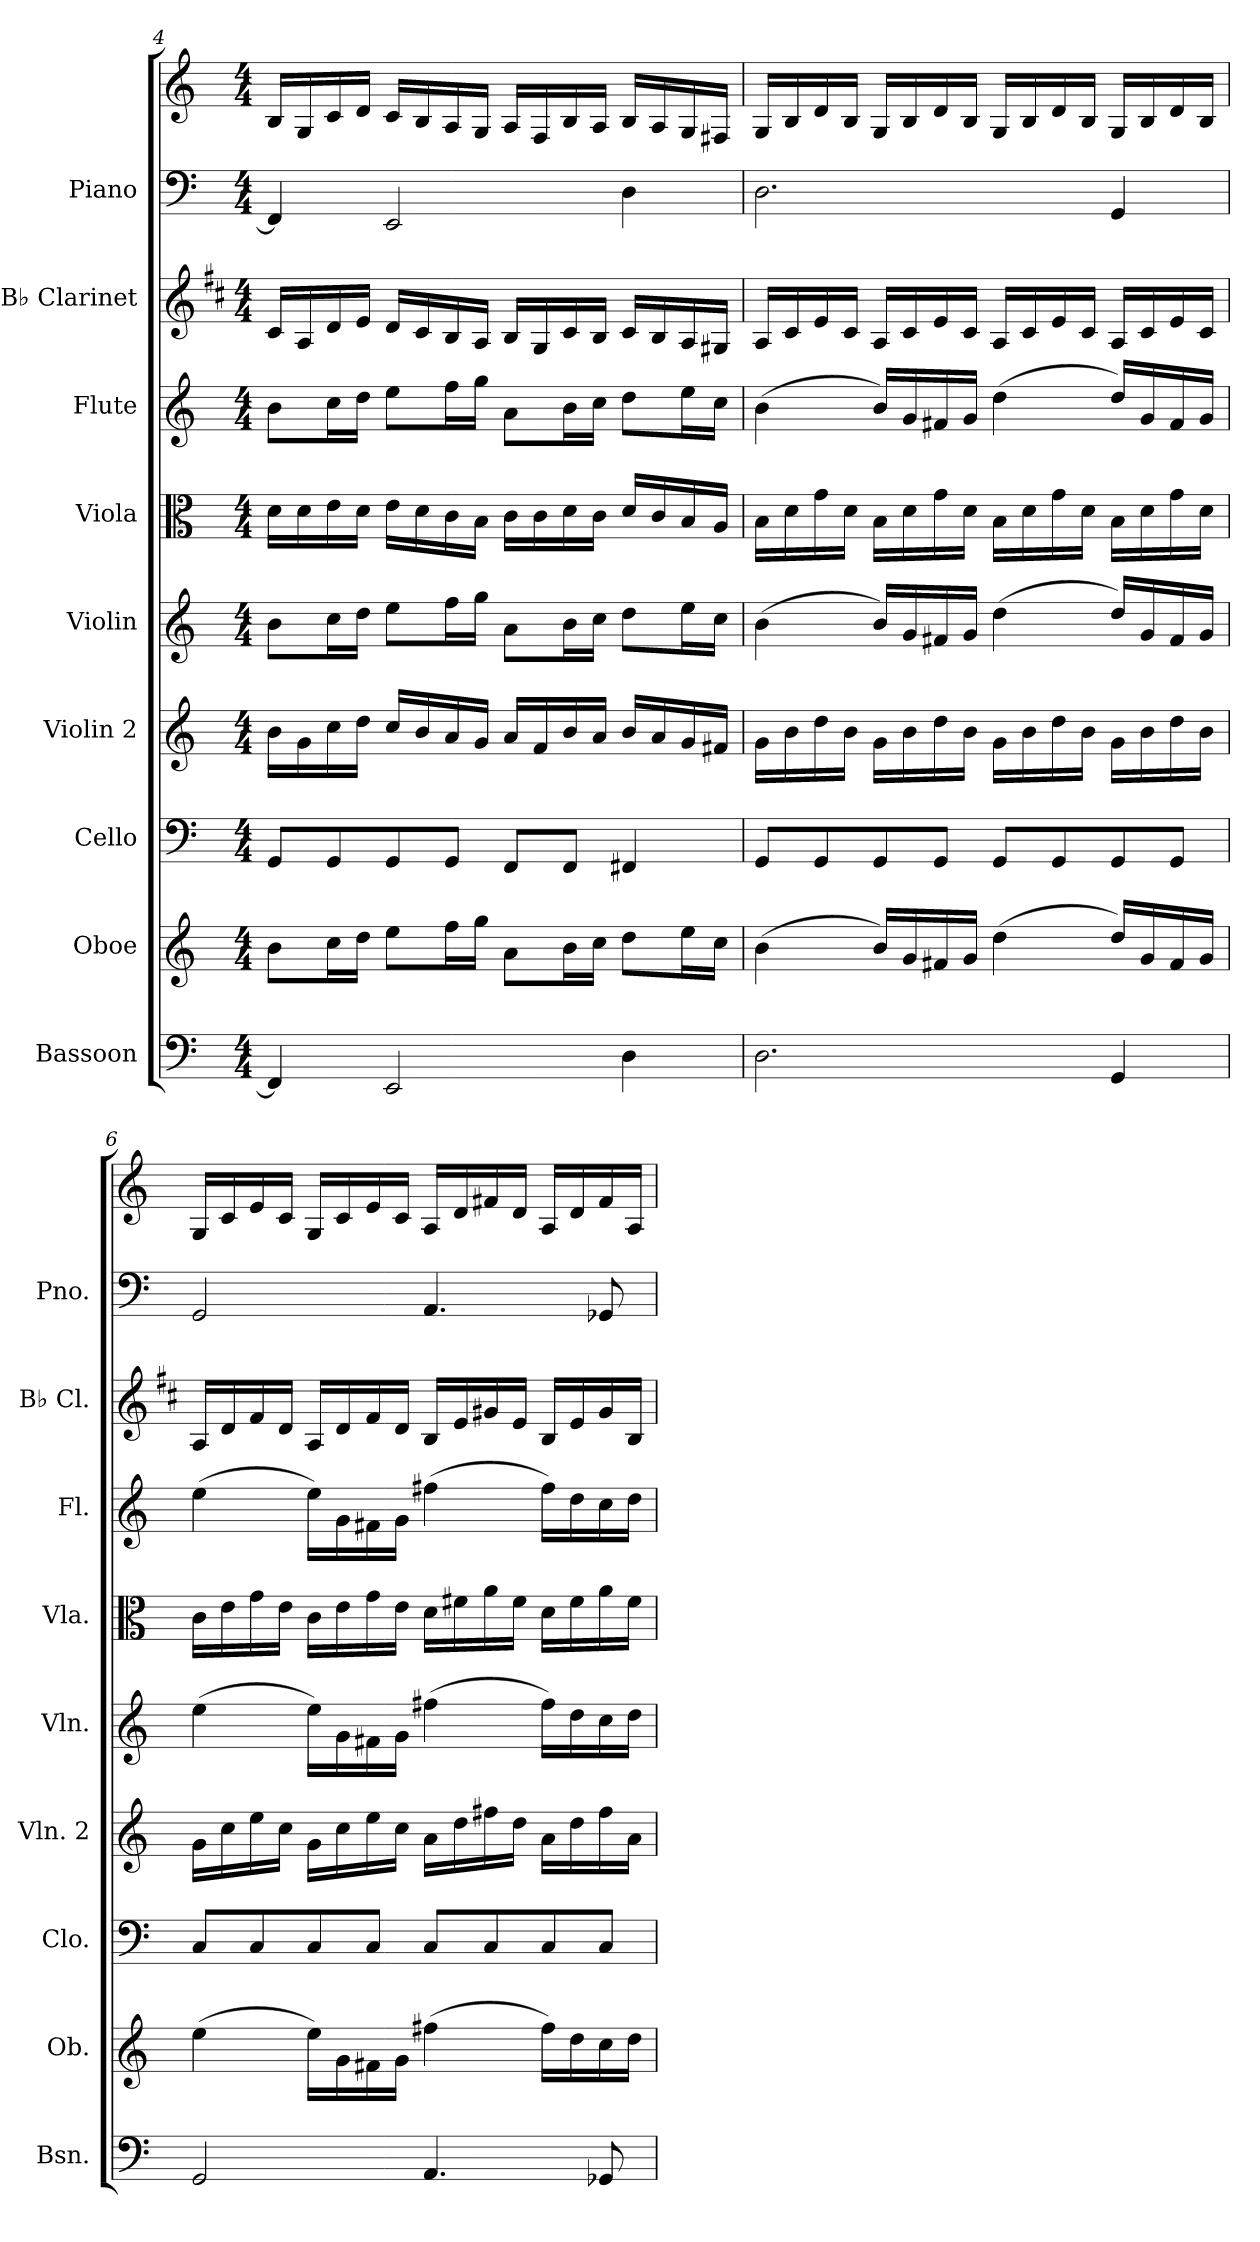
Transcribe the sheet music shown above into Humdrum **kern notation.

**kern	**kern	**kern	**kern	**kern	**kern	**kern	**kern	**kern	**kern
*part9	*part8	*part7	*part6	*part5	*part4	*part3	*part2	*part1	*part1
*staff10	*staff9	*staff8	*staff7	*staff6	*staff5	*staff4	*staff3	*staff2	*staff1
*I"Bassoon	*I"Oboe	*I"Cello	*I"Violin 2	*I"Violin	*I"Viola	*I"Flute	*I"B♭ Clarinet	*I"Piano	*
*I'Bsn.	*I'Ob.	*I'Clo.	*I'Vln. 2	*I'Vln.	*I'Vla.	*I'Fl.	*I'B♭ Cl.	*I'Pno.	*
*clefF4	*clefG2	*clefF4	*clefG2	*clefG2	*clefC3	*clefG2	*clefG2	*clefF4	*clefG2
*	*	*	*	*	*	*	*ITrd1c2	*	*
*k[]	*k[]	*k[]	*k[]	*k[]	*k[]	*k[]	*k[]	*k[]	*k[]
*M4/4	*M4/4	*M4/4	*M4/4	*M4/4	*M4/4	*M4/4	*M4/4	*M4/4	*M4/4
=4	=4	=4	=4	=4	=4	=4	=4	=4	=4
4FF/]	8b\L	8GG/L	16b\LL	8b\L	16d\LL	8b\L	16B/LL	4FF/]	16B/LL
.	.	.	16g\	.	16d\	.	16G/	.	16G/
.	16cc\L	8GG/	16cc\	16cc\L	16e\	16cc\L	16c/	.	16c/
.	16dd\JJ	.	16dd\JJ	16dd\JJ	16d\JJ	16dd\JJ	16d/JJ	.	16d/JJ
2EE/	8ee\L	8GG/	16cc/LL	8ee\L	16e\LL	8ee\L	16c/LL	2EE/	16c/LL
.	.	.	16b/	.	16d\	.	16B/	.	16B/
.	16ff\L	8GG/J	16a/	16ff\L	16c\	16ff\L	16A/	.	16A/
.	16gg\JJ	.	16g/JJ	16gg\JJ	16B\JJ	16gg\JJ	16G/JJ	.	16G/JJ
.	8a\L	8FF/L	16a/LL	8a\L	16c\LL	8a\L	16A/LL	.	16A/LL
.	.	.	16f/	.	16c\	.	16F/	.	16F/
.	16b\L	8FF/J	16b/	16b\L	16d\	16b\L	16B/	.	16B/
.	16cc\JJ	.	16a/JJ	16cc\JJ	16c\JJ	16cc\JJ	16A/JJ	.	16A/JJ
4D\	8dd\L	4FF#X/	16b/LL	8dd\L	16d/LL	8dd\L	16B/LL	4D\	16B/LL
.	.	.	16a/	.	16c/	.	16A/	.	16A/
.	16ee\L	.	16g/	16ee\L	16B/	16ee\L	16G/	.	16G/
.	16cc\JJ	.	16f#X/JJ	16cc\JJ	16A/JJ	16cc\JJ	16F#X/JJ	.	16F#X/JJ
!!LO:PB:g=z
=5	=5	=5	=5	=5	=5	=5	=5	=5	=5
2.D\	(>4b\	8GG/L	16g\LL	(>4b\	16B\LL	(>4b\	16G/LL	2.D\	16G/LL
.	.	.	16b\	.	16d\	.	16B/	.	16B/
.	.	8GG/	16dd\	.	16g\	.	16d/	.	16d/
.	.	.	16b\JJ	.	16d\JJ	.	16B/JJ	.	16B/JJ
.	16b/LL)	8GG/	16g\LL	16b/LL)	16B\LL	16b/LL)	16G/LL	.	16G/LL
.	16g/	.	16b\	16g/	16d\	16g/	16B/	.	16B/
.	16f#X/	8GG/J	16dd\	16f#X/	16g\	16f#X/	16d/	.	16d/
.	16g/JJ	.	16b\JJ	16g/JJ	16d\JJ	16g/JJ	16B/JJ	.	16B/JJ
.	(>4dd\	8GG/L	16g\LL	(>4dd\	16B\LL	(>4dd\	16G/LL	.	16G/LL
.	.	.	16b\	.	16d\	.	16B/	.	16B/
.	.	8GG/	16dd\	.	16g\	.	16d/	.	16d/
.	.	.	16b\JJ	.	16d\JJ	.	16B/JJ	.	16B/JJ
4GG/	16dd/LL)	8GG/	16g\LL	16dd/LL)	16B\LL	16dd/LL)	16G/LL	4GG/	16G/LL
.	16g/	.	16b\	16g/	16d\	16g/	16B/	.	16B/
.	16f#/	8GG/J	16dd\	16f#/	16g\	16f#/	16d/	.	16d/
.	16g/JJ	.	16b\JJ	16g/JJ	16d\JJ	16g/JJ	16B/JJ	.	16B/JJ
=6	=6	=6	=6	=6	=6	=6	=6	=6	=6
2GG/	(>4ee\	8C/L	16g\LL	(>4ee\	16c\LL	(>4ee\	16G/LL	2GG/	16G/LL
.	.	.	16cc\	.	16e\	.	16c/	.	16c/
.	.	8C/	16ee\	.	16g\	.	16e/	.	16e/
.	.	.	16cc\JJ	.	16e\JJ	.	16c/JJ	.	16c/JJ
.	16ee\LL)	8C/	16g\LL	16ee\LL)	16c\LL	16ee\LL)	16G/LL	.	16G/LL
.	16g\	.	16cc\	16g\	16e\	16g\	16c/	.	16c/
.	16f#X\	8C/J	16ee\	16f#X\	16g\	16f#X\	16e/	.	16e/
.	16g\JJ	.	16cc\JJ	16g\JJ	16e\JJ	16g\JJ	16c/JJ	.	16c/JJ
4.AA/	(>4ff#X\	8C/L	16a\LL	(>4ff#X\	16d\LL	(>4ff#X\	16A/LL	4.AA/	16A/LL
.	.	.	16dd\	.	16f#X\	.	16d/	.	16d/
.	.	8C/	16ff#X\	.	16a\	.	16f#X/	.	16f#X/
.	.	.	16dd\JJ	.	16f#\JJ	.	16d/JJ	.	16d/JJ
.	16ff#\LL)	8C/	16a\LL	16ff#\LL)	16d\LL	16ff#\LL)	16A/LL	.	16A/LL
.	16dd\	.	16dd\	16dd\	16f#\	16dd\	16d/	.	16d/
8GG-X/	16cc\	8C/J	16ff#\	16cc\	16a\	16cc\	16f#/	8GG-X/	16f#/
.	16dd\JJ	.	16a\JJ	16dd\JJ	16f#\JJ	16dd\JJ	16A/JJ	.	16A/JJ
=	=	=	=	=	=	=	=	=	=
*-	*-	*-	*-	*-	*-	*-	*-	*-	*-
